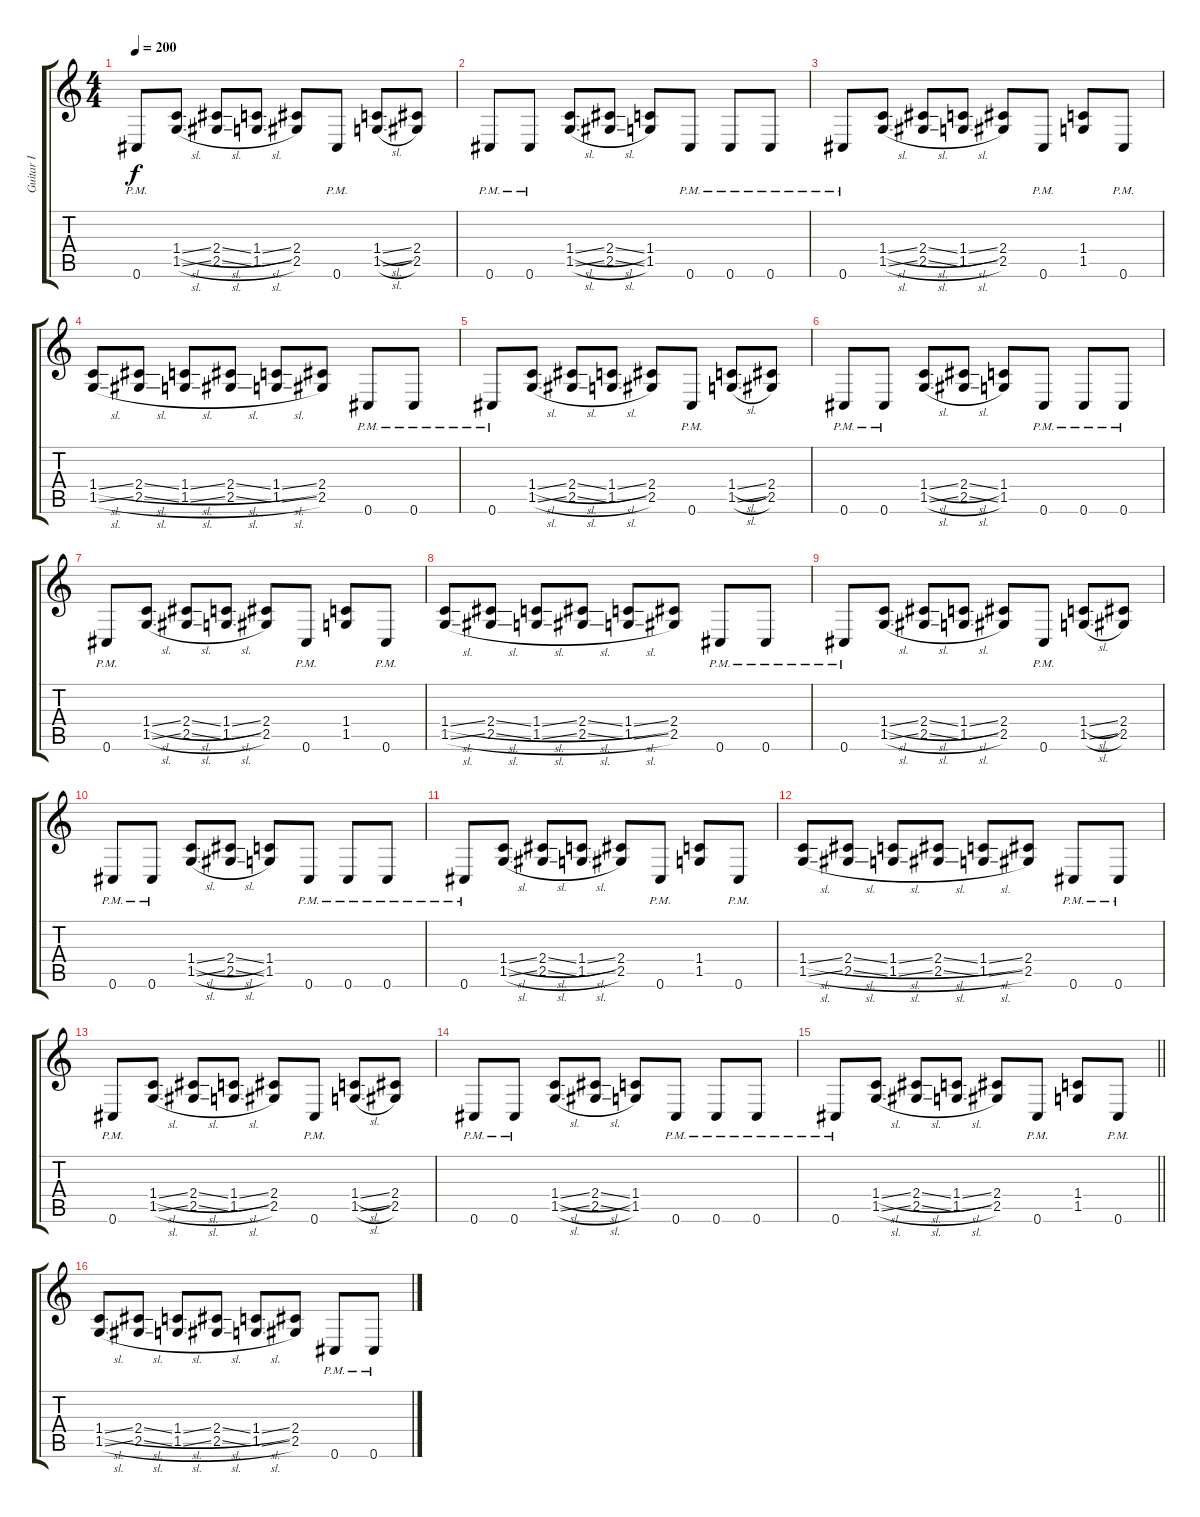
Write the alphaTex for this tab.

\track ("Guitar I" "Guitar I") {instrument distortionguitar}
\staff {score tabs}
\tuning (Db4 Ab3 E3 B2 Gb2 Db2) {hide}
\ts (4 4)
\tempo 200
\clef g2
\ks c
0.6{pm}.8{dy f} (1.4{sl} 1.5{sl}).8 (2.4{sl} 2.5{sl}).8 (1.4{sl} 1.5{sl}).8 (2.4 2.5).8 0.6{pm}.8 (1.4{sl} 1.5{sl}).8 (2.4 2.5).8 |
0.6{pm}.8 0.6{pm}.8 (1.4{sl} 1.5{sl}).8 (2.4{sl} 2.5{sl}).8 (1.4 1.5).8 0.6{pm}.8 0.6{pm}.8 0.6{pm}.8 |
0.6{pm}.8 (1.4{sl} 1.5{sl}).8 (2.4{sl} 2.5{sl}).8 (1.4{sl} 1.5{sl}).8 (2.4 2.5).8 0.6{pm}.8 (1.4 1.5).8 0.6{pm}.8 |
(1.4{sl} 1.5{sl}).8 (2.4{sl} 2.5{sl}).8 (1.4{sl} 1.5{sl}).8 (2.4{sl} 2.5{sl}).8 (1.4{sl} 1.5{sl}).8 (2.4 2.5).8 0.6{pm}.8 0.6{pm}.8 |
0.6{pm}.8 (1.4{sl} 1.5{sl}).8 (2.4{sl} 2.5{sl}).8 (1.4{sl} 1.5{sl}).8 (2.4 2.5).8 0.6{pm}.8 (1.4{sl} 1.5{sl}).8 (2.4 2.5).8 |
0.6{pm}.8 0.6{pm}.8 (1.4{sl} 1.5{sl}).8 (2.4{sl} 2.5{sl}).8 (1.4 1.5).8 0.6{pm}.8 0.6{pm}.8 0.6{pm}.8 |
0.6{pm}.8 (1.4{sl} 1.5{sl}).8 (2.4{sl} 2.5{sl}).8 (1.4{sl} 1.5{sl}).8 (2.4 2.5).8 0.6{pm}.8 (1.4 1.5).8 0.6{pm}.8 |
(1.4{sl} 1.5{sl}).8 (2.4{sl} 2.5{sl}).8 (1.4{sl} 1.5{sl}).8 (2.4{sl} 2.5{sl}).8 (1.4{sl} 1.5{sl}).8 (2.4 2.5).8 0.6{pm}.8 0.6{pm}.8 |
0.6{pm}.8 (1.4{sl} 1.5{sl}).8 (2.4{sl} 2.5{sl}).8 (1.4{sl} 1.5{sl}).8 (2.4 2.5).8 0.6{pm}.8 (1.4{sl} 1.5{sl}).8 (2.4 2.5).8 |
0.6{pm}.8 0.6{pm}.8 (1.4{sl} 1.5{sl}).8 (2.4{sl} 2.5{sl}).8 (1.4 1.5).8 0.6{pm}.8 0.6{pm}.8 0.6{pm}.8 |
0.6{pm}.8 (1.4{sl} 1.5{sl}).8 (2.4{sl} 2.5{sl}).8 (1.4{sl} 1.5{sl}).8 (2.4 2.5).8 0.6{pm}.8 (1.4 1.5).8 0.6{pm}.8 |
(1.4{sl} 1.5{sl}).8 (2.4{sl} 2.5{sl}).8 (1.4{sl} 1.5{sl}).8 (2.4{sl} 2.5{sl}).8 (1.4{sl} 1.5{sl}).8 (2.4 2.5).8 0.6{pm}.8 0.6{pm}.8 |
0.6{pm}.8 (1.4{sl} 1.5{sl}).8 (2.4{sl} 2.5{sl}).8 (1.4{sl} 1.5{sl}).8 (2.4 2.5).8 0.6{pm}.8 (1.4{sl} 1.5{sl}).8 (2.4 2.5).8 |
0.6{pm}.8 0.6{pm}.8 (1.4{sl} 1.5{sl}).8 (2.4{sl} 2.5{sl}).8 (1.4 1.5).8 0.6{pm}.8 0.6{pm}.8 0.6{pm}.8 |
\barLineRight lightlight
0.6{pm}.8 (1.4{sl} 1.5{sl}).8 (2.4{sl} 2.5{sl}).8 (1.4{sl} 1.5{sl}).8 (2.4 2.5).8 0.6{pm}.8 (1.4 1.5).8 0.6{pm}.8 |
(1.4{sl} 1.5{sl}).8 (2.4{sl} 2.5{sl}).8 (1.4{sl} 1.5{sl}).8 (2.4{sl} 2.5{sl}).8 (1.4{sl} 1.5{sl}).8 (2.4 2.5).8 0.6{pm}.8 0.6{pm}.8
